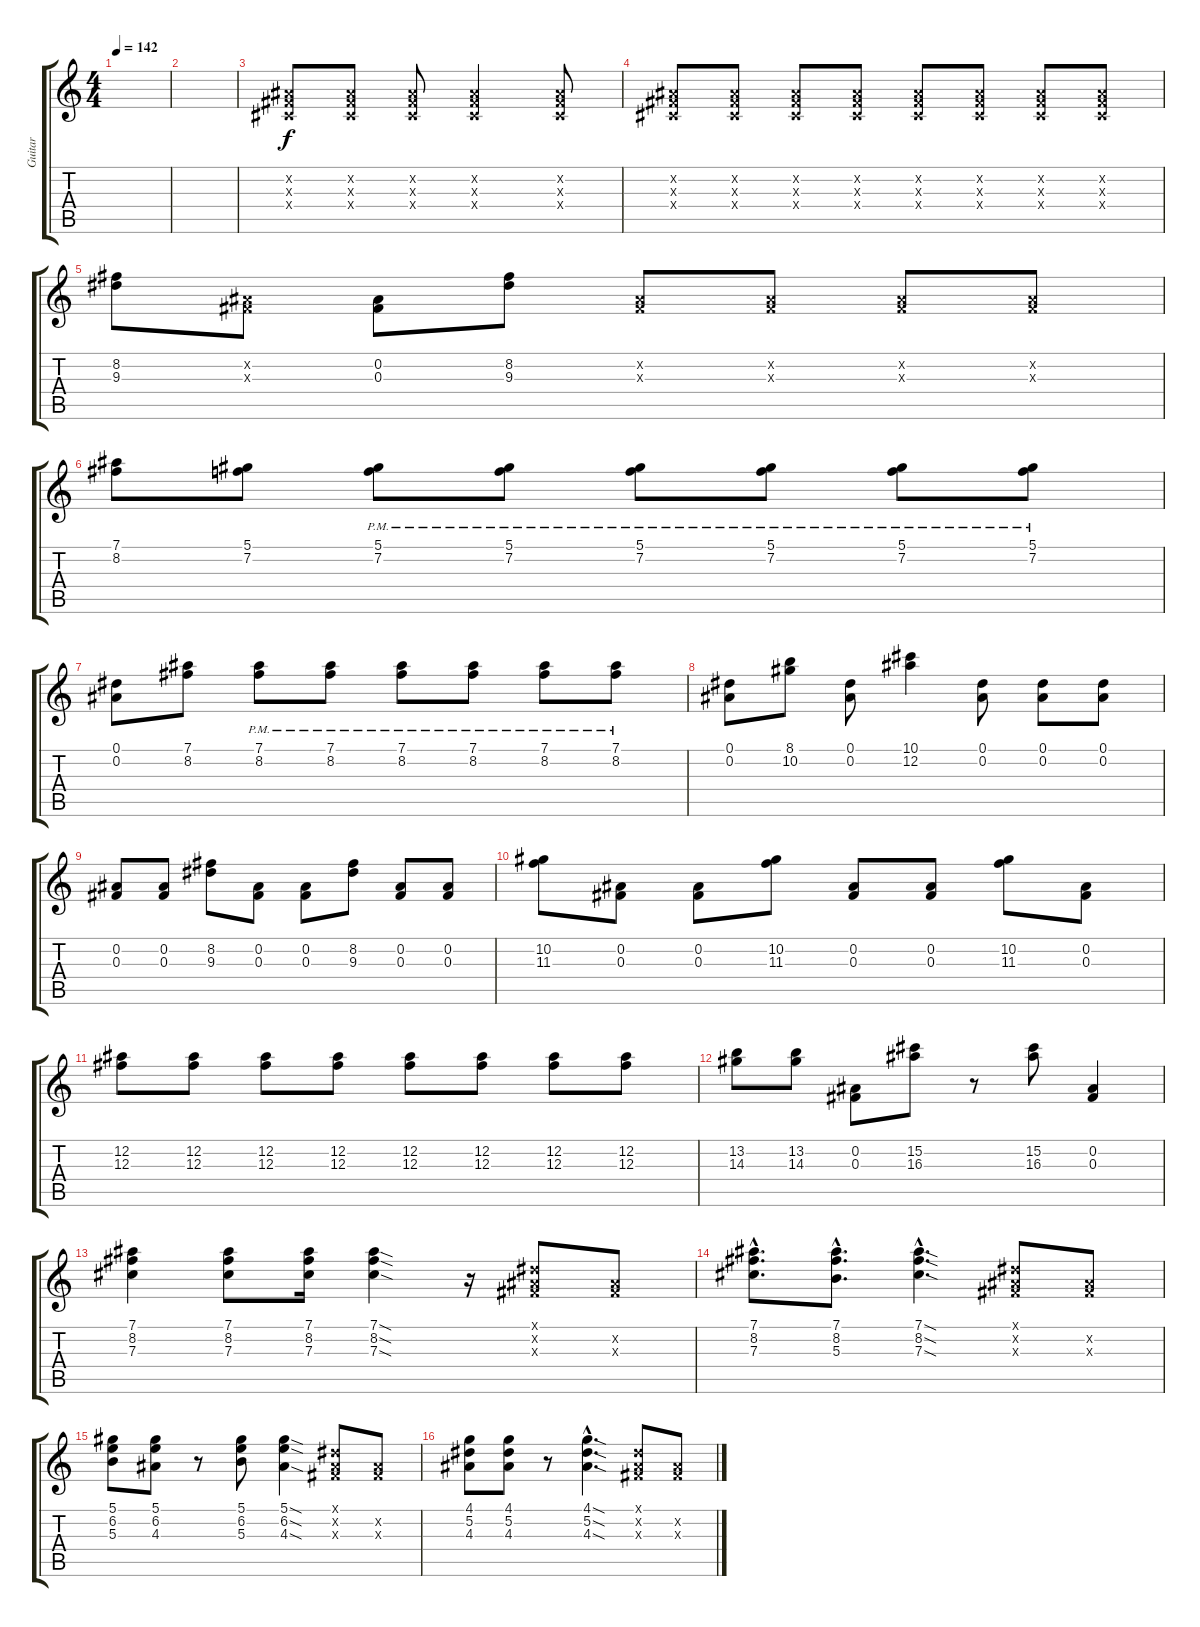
\track ("Guitar" "Guitar") {instrument electricguitarclean}
\staff {score tabs}
\tuning (Eb4 Bb3 Gb3 Db3 Ab2 Eb2) {hide}
\ts (4 4)
\tempo 142
\clef g2
\ks c
|
|
(0.2{x} 0.3{x} 0.4{x}).8 (0.2{x} 0.3{x} 0.4{x}).8 (0.2{x} 0.3{x} 0.4{x}).8 (0.2{x} 0.3{x} 0.4{x}).2 (0.2{x} 0.3{x} 0.4{x}).8 |
(0.2{x} 0.3{x} 0.4{x}).8 (0.2{x} 0.3{x} 0.4{x}).8 (0.2{x} 0.3{x} 0.4{x}).8 (0.2{x} 0.3{x} 0.4{x}).8 (0.2{x} 0.3{x} 0.4{x}).8 (0.2{x} 0.3{x} 0.4{x}).8 (0.2{x} 0.3{x} 0.4{x}).8 (0.2{x} 0.3{x} 0.4{x}).8 |
(8.2 9.3).8 (0.2{x} 0.3{x}).8 (0.2 0.3).8 (8.2 9.3).8 (0.2{x} 0.3{x}).8 (0.2{x} 0.3{x}).8 (0.2{x} 0.3{x}).8 (0.2{x} 0.3{x}).8 |
(7.1 8.2).8 (5.1 7.2).8 (5.1{pm} 7.2).8 (5.1{pm} 7.2).8 (5.1{pm} 7.2).8 (5.1{pm} 7.2).8 (5.1{pm} 7.2).8 (5.1{pm} 7.2).8 |
(0.1 0.2).8 (7.1 8.2).8 (7.1{pm} 8.2).8 (7.1{pm} 8.2).8 (7.1{pm} 8.2).8 (7.1{pm} 8.2).8 (7.1{pm} 8.2).8 (7.1{pm} 8.2).8 |
(0.1 0.2).8 (8.1 10.2).8 (0.1 0.2).8 (10.1 12.2).4 (0.1 0.2).8 (0.1 0.2).8 (0.1 0.2).8 |
(0.2 0.3).8 (0.2 0.3).8 (8.2 9.3).8 (0.2 0.3).8 (0.2 0.3).8 (8.2 9.3).8 (0.2 0.3).8 (0.2 0.3).8 |
(10.2 11.3).8 (0.2 0.3).8 (0.2 0.3).8 (10.2 11.3).8 (0.2 0.3).8 (0.2 0.3).8 (10.2 11.3).8 (0.2 0.3).8 |
(12.2 12.3).8 (12.2 12.3).8 (12.2 12.3).8 (12.2 12.3).8 (12.2 12.3).8 (12.2 12.3).8 (12.2 12.3).8 (12.2 12.3).8 |
(13.2 14.3).8 (13.2 14.3).8 (0.2 0.3).8 (15.2 16.3).8 r.8 (15.2 16.3).8 (0.2 0.3).4 |
(7.1 8.2 7.3).4 (7.1 8.2 7.3).8 (7.1 8.2 7.3).16 (7.1{sod} 8.2{sod} 7.3{sod}).4 r.16 (0.1{x} 0.2{x} 0.3{x}).8 (0.2{x} 0.3{x}).8 |
(7.1{hac} 8.2{hac} 7.3{hac}).8{d} (7.1{hac} 8.2{hac} 5.3{hac}).8{d} (7.1{sod hac} 8.2{sod hac} 7.3{sod hac}).4{d} (0.1{x} 0.2{x} 0.3{x}).8 (0.2{x} 0.3{x}).8 |
(5.1 6.2 5.3).8 (5.1 6.2 4.3).8 r.8 (5.1 6.2 5.3).8 (5.1{sod} 6.2{sod} 4.3{sod}).4 (0.1{x} 0.2{x} 0.3{x}).8 (0.2{x} 0.3{x}).8 |
(4.1 5.2 4.3).8 (4.1 5.2 4.3).8 r.8 (4.1{sod hac} 5.2{sod hac} 4.3{sod hac}).4{d} (0.1{x} 0.2{x} 0.3{x}).8 (0.2{x} 0.3{x}).8
